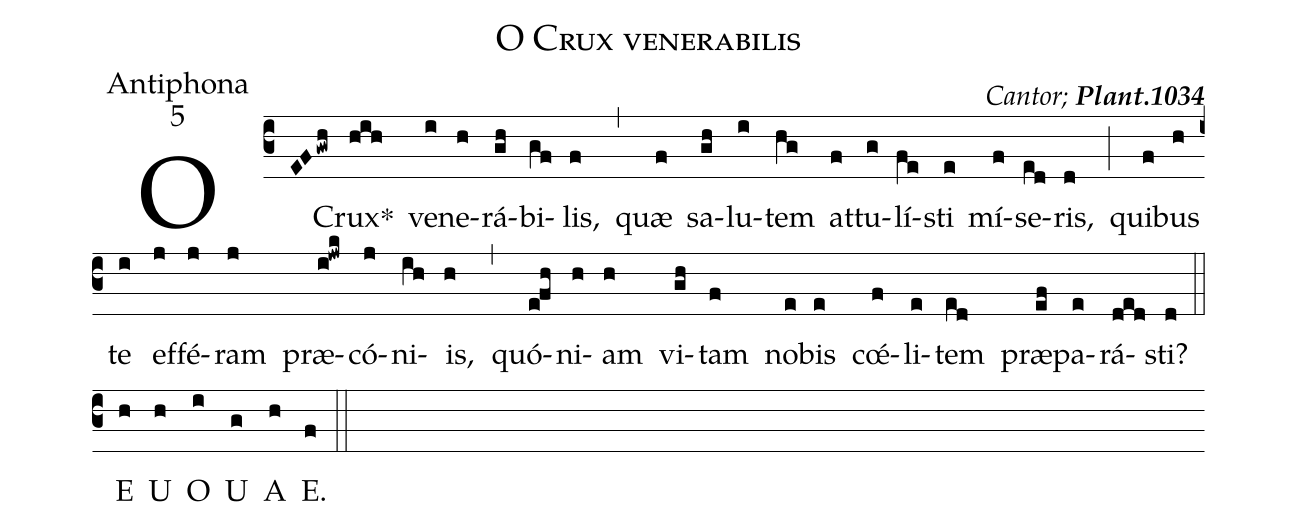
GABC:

name:O Crux venerabilis;
office-part:Antiphona;
mode:5;
commentary: {\itshape\mdseries Cantor;\/} {\bfseries Plant.1034};
%%
(c3) O(EFgwh) Crux<sp>*</sp>(hih) ve(i)ne(h)rá(gh)bi(gf)lis,(f) (,)
quæ(f) sa(gh)lu(i)tem(hg) at(f)tu(g)lí(fe)sti(e) mí(f)se(ed)ris,(d) (;)
qui(f)bus(h) te(i) ef(j)fé(j)ram(j) præ(i!jwk)có(j)ni(ih)is,(h) (,)
quó(efh)ni(h)am(h) vi(gh)tam(f) no(e)bis(e) cœ́(f)li(e)tem(ed) præ(ef)pa(e)rá(ded)sti?(d)  (::)
<eu>  E(h) U(h) O(i) U(g) A(h) E.(f) </eu> (::)
